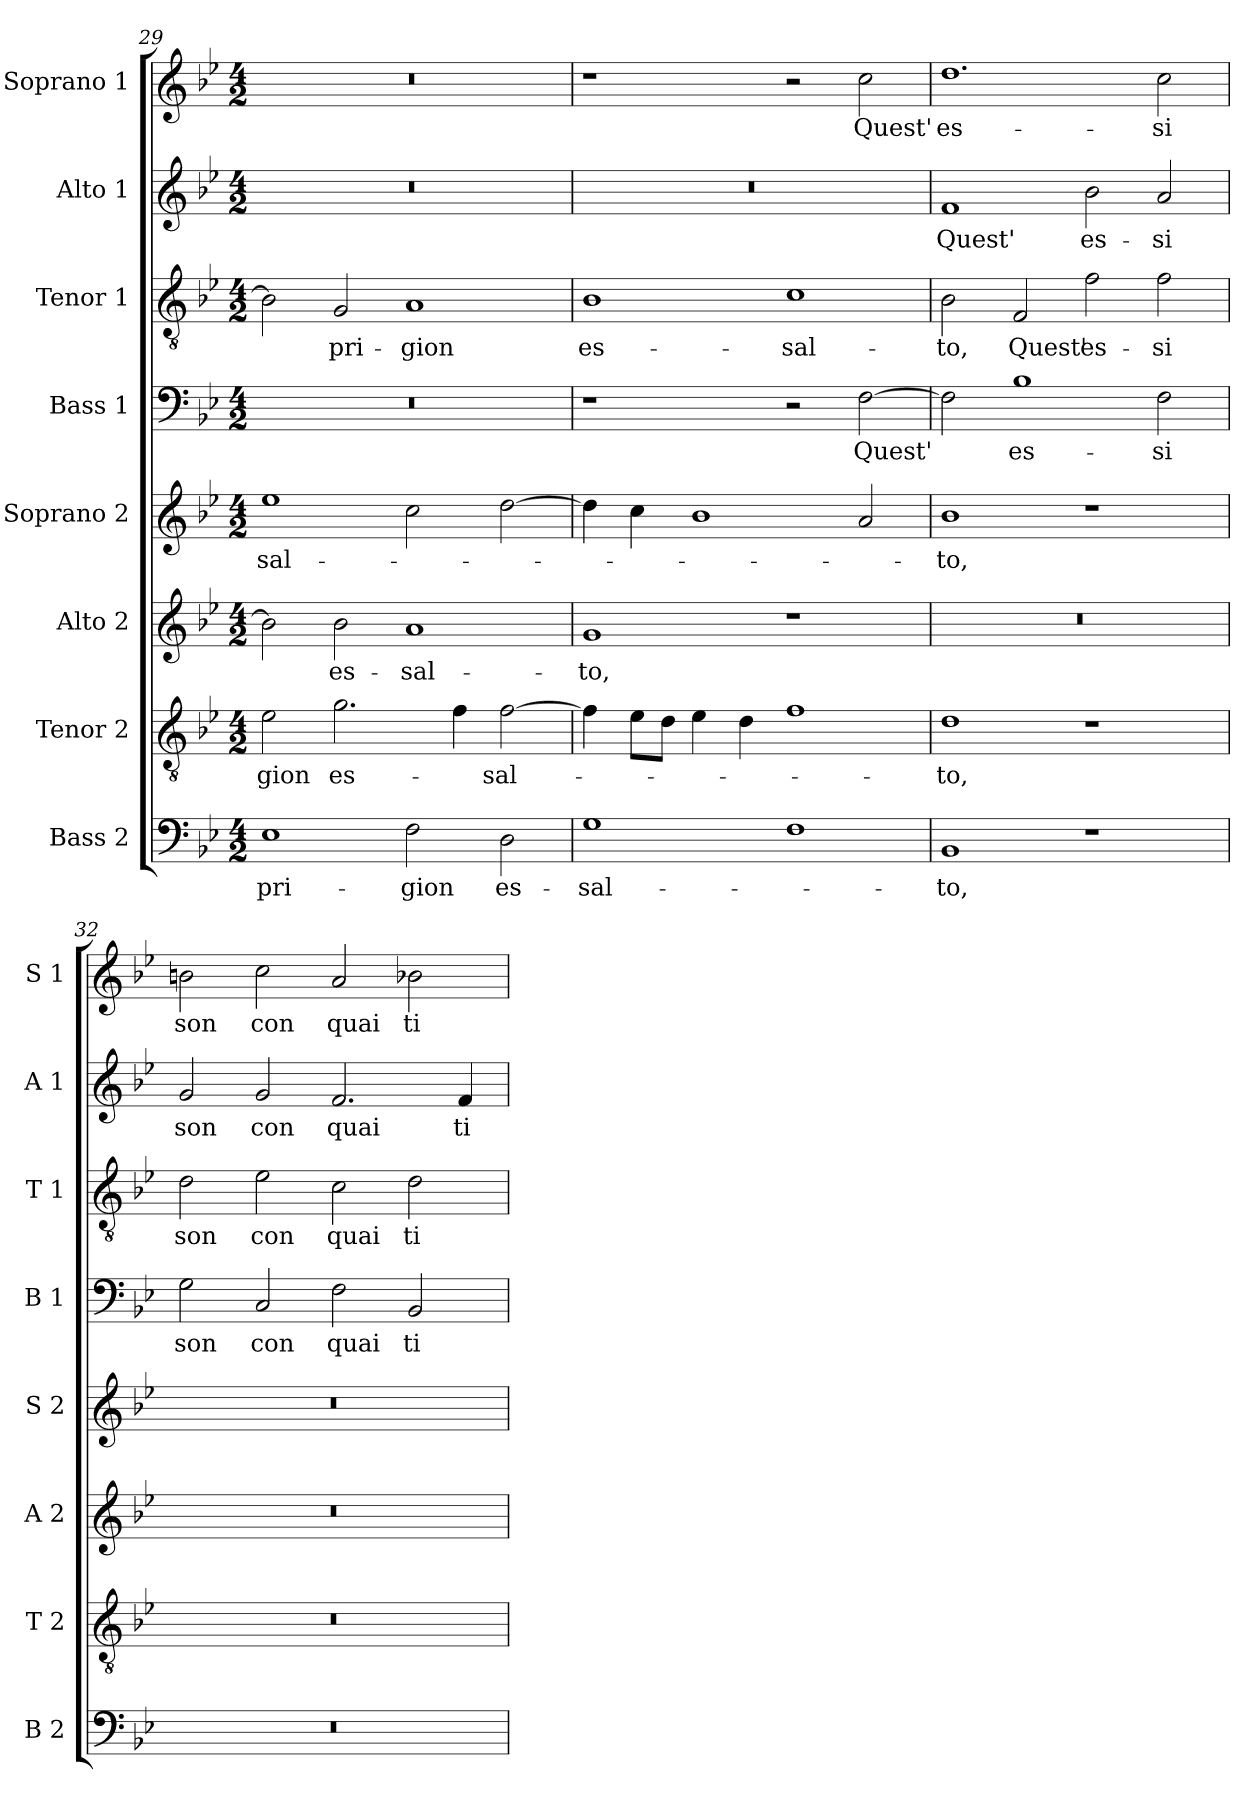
**kern	**text	**kern	**text	**kern	**text	**kern	**text	**kern	**text	**kern	**text	**kern	**text	**kern	**text
*part8	*part8	*part7	*part7	*part6	*part6	*part5	*part5	*part4	*part4	*part3	*part3	*part2	*part2	*part1	*part1
*staff8	*staff8	*staff7	*staff7	*staff6	*staff6	*staff5	*staff5	*staff4	*staff4	*staff3	*staff3	*staff2	*staff2	*staff1	*staff1
*I"Bass 2	*	*I"Tenor 2	*	*I"Alto 2	*	*I"Soprano 2	*	*I"Bass 1	*	*I"Tenor 1	*	*I"Alto 1	*	*I"Soprano 1	*
*I'B 2	*	*I'T 2	*	*I'A 2	*	*I'S 2	*	*I'B 1	*	*I'T 1	*	*I'A 1	*	*I'S 1	*
*clefF4	*	*clefGv2	*	*clefG2	*	*clefG2	*	*clefF4	*	*clefGv2	*	*clefG2	*	*clefG2	*
*k[b-e-]	*	*k[b-e-]	*	*k[b-e-]	*	*k[b-e-]	*	*k[b-e-]	*	*k[b-e-]	*	*k[b-e-]	*	*k[b-e-]	*
*B-:	*	*B-:	*	*B-:	*	*B-:	*	*B-:	*	*B-:	*	*B-:	*	*B-:	*
*M4/2	*	*M4/2	*	*M4/2	*	*M4/2	*	*M4/2	*	*M4/2	*	*M4/2	*	*M4/2	*
=29	=29	=29	=29	=29	=29	=29	=29	=29	=29	=29	=29	=29	=29	=29	=29
!	!LO:LY:b	!	!LO:LY:b	!	!	!	!LO:LY:b	!	!	!	!	!	!	!	!
1E-	pri-	2e-\	-gion	2b-\]	.	1ee-	-sal-	0r	.	2B-\]	.	0r	.	0r	.
!	!	!	!LO:LY:b	!	!LO:LY:b	!	!	!	!	!	!LO:LY:b	!	!	!	!
.	.	2.g\	es-	2b-\	es-	.	.	.	.	2G/	pri-	.	.	.	.
!	!LO:LY:b	!	!	!	!LO:LY:b	!	!	!	!	!	!LO:LY:b	!	!	!	!
2F\	-gion	.	.	1a	-sal-	2cc\	.	.	.	1A	-gion	.	.	.	.
.	.	4f\	.	.	.	.	.	.	.	.	.	.	.	.	.
!	!LO:LY:b	!	!LO:LY:b	!	!	!	!	!	!	!	!	!	!	!	!
2D\	es-	[2f\	-sal-	.	.	[2dd\	.	.	.	.	.	.	.	.	.
!!LO:PB:g=z
=30	=30	=30	=30	=30	=30	=30	=30	=30	=30	=30	=30	=30	=30	=30	=30
!	!LO:LY:b	!	!	!	!LO:LY:b	!	!	!	!	!	!LO:LY:b	!	!	!	!
1G	-sal-	4f\]	.	1g	-to,	4dd\]	.	1r	.	1B-	es-	0r	.	1r	.
.	.	8e-\L	.	.	.	4cc\	.	.	.	.	.	.	.	.	.
.	.	8d\J	.	.	.	.	.	.	.	.	.	.	.	.	.
.	.	4e-\	.	.	.	1b-	.	.	.	.	.	.	.	.	.
.	.	4d\	.	.	.	.	.	.	.	.	.	.	.	.	.
!	!	!	!	!	!	!	!	!	!	!	!LO:LY:b	!	!	!	!
1F	.	1f	.	1r	.	.	.	2r	.	1c	-sal-	.	.	2r	.
!	!	!	!	!	!	!	!	!	!LO:LY:b	!	!	!	!	!	!LO:LY:b
.	.	.	.	.	.	2a/	.	[2F\	Quest'	.	.	.	.	2cc\	Quest'
=31	=31	=31	=31	=31	=31	=31	=31	=31	=31	=31	=31	=31	=31	=31	=31
!	!LO:LY:b	!	!LO:LY:b	!	!	!	!LO:LY:b	!	!	!	!LO:LY:b	!	!LO:LY:b	!	!LO:LY:b
1BB-	-to,	1d	-to,	0r	.	1b-	-to,	2F\]	.	2B-\	-to,	1f	Quest'	1.dd	es-
!	!	!	!	!	!	!	!	!	!LO:LY:b	!	!LO:LY:b	!	!	!	!
.	.	.	.	.	.	.	.	1B-	es-	2F/	Quest'	.	.	.	.
!	!	!	!	!	!	!	!	!	!	!	!LO:LY:b	!	!LO:LY:b	!	!
1r	.	1r	.	.	.	1r	.	.	.	2f\	es-	2b-\	es-	.	.
!	!	!	!	!	!	!	!	!	!LO:LY:b	!	!LO:LY:b	!	!LO:LY:b	!	!LO:LY:b
.	.	.	.	.	.	.	.	2F\	-si	2f\	-si	2a/	-si	2cc\	-si
=32	=32	=32	=32	=32	=32	=32	=32	=32	=32	=32	=32	=32	=32	=32	=32
!	!	!	!	!	!	!	!	!	!LO:LY:b	!	!LO:LY:b	!	!LO:LY:b	!	!LO:LY:b
0r	.	0r	.	0r	.	0r	.	2G\	son	2d\	son	2g/	son	2bn\	son
!	!	!	!	!	!	!	!	!	!LO:LY:b	!	!LO:LY:b	!	!LO:LY:b	!	!LO:LY:b
.	.	.	.	.	.	.	.	2C/	con	2e-\	con	2g/	con	2cc\	con
!	!	!	!	!	!	!	!	!	!LO:LY:b	!	!LO:LY:b	!	!LO:LY:b	!	!LO:LY:b
.	.	.	.	.	.	.	.	2F\	quai	2c\	quai	2.f/	quai	2a/	quai
!	!	!	!	!	!	!	!	!	!LO:LY:b	!	!LO:LY:b	!	!	!	!LO:LY:b
.	.	.	.	.	.	.	.	2BB-/	ti	2d\	ti	.	.	2b-X\	ti
!	!	!	!	!	!	!	!	!	!	!	!	!	!LO:LY:b	!	!
.	.	.	.	.	.	.	.	.	.	.	.	4f/	ti	.	.
=	=	=	=	=	=	=	=	=	=	=	=	=	=	=	=
*-	*-	*-	*-	*-	*-	*-	*-	*-	*-	*-	*-	*-	*-	*-	*-
